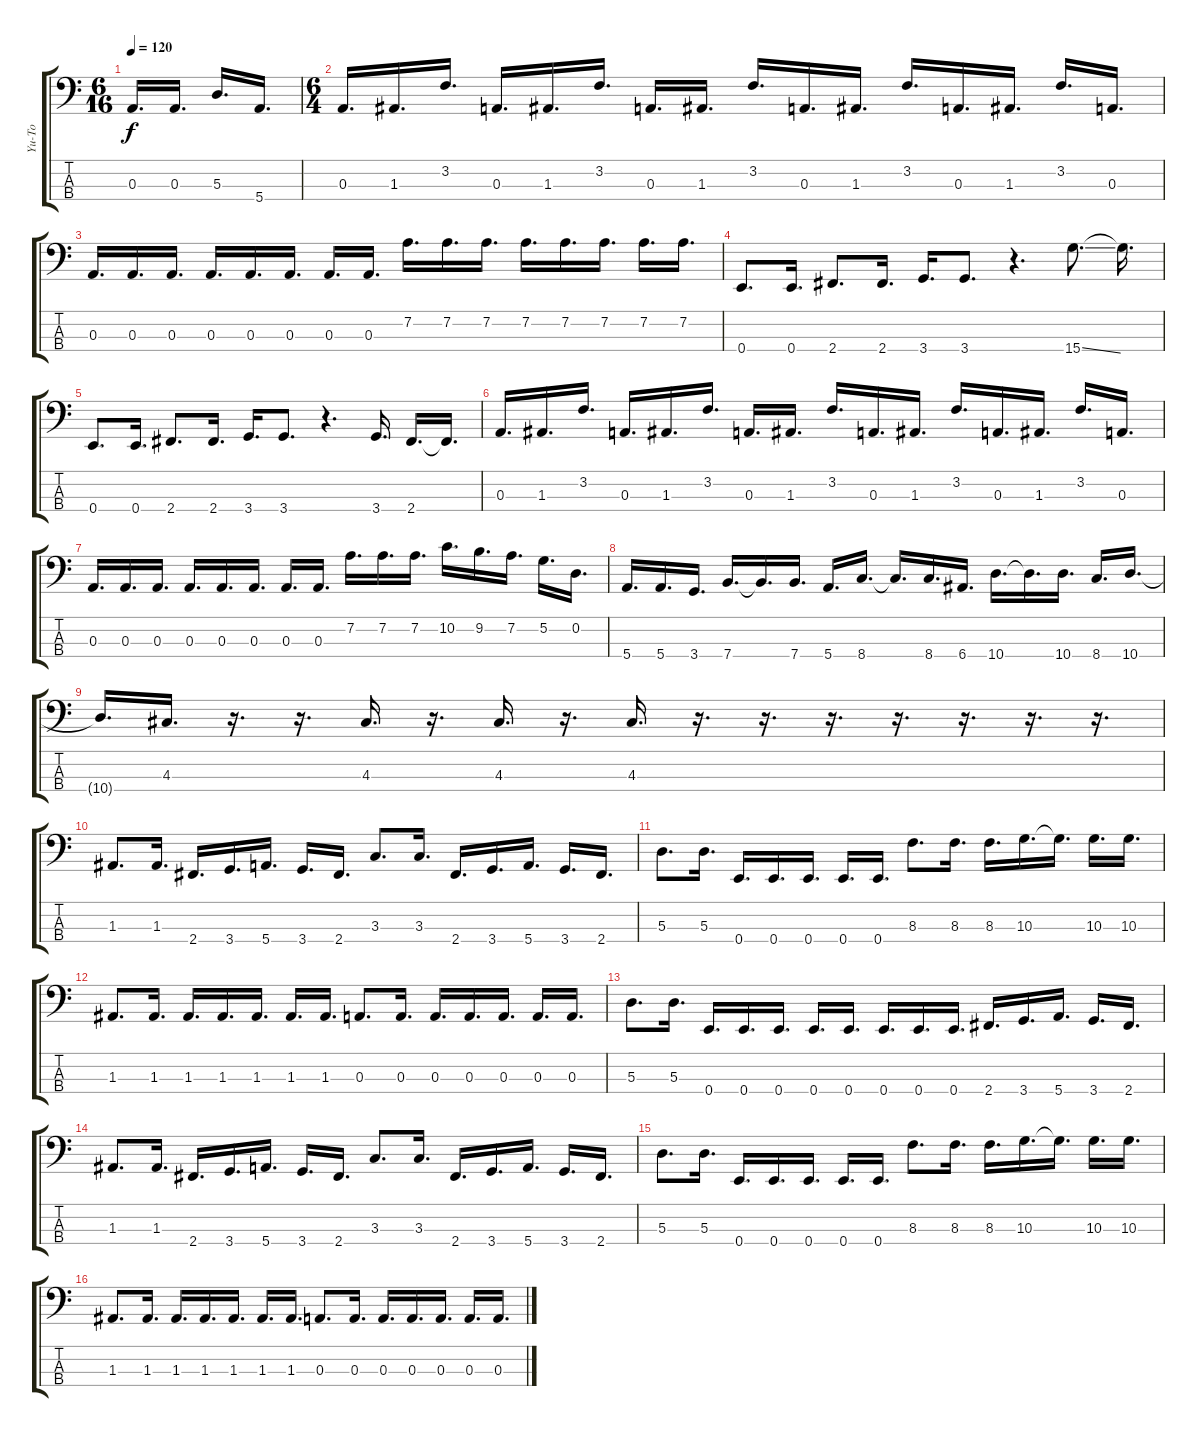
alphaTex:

\track ("Yu-To" "Yu-To") {solo instrument electricbassfinger}
\staff {score tabs}
\tuning (G2 D2 A1 E1) {hide}
\ts (6 16)
\tempo 120
\clef f4
\ks c
0.3.16{d dy f} 0.3.16{d} 5.3.16{d} 5.4.16{d} |
\ts (6 4)
0.3.16{d} 1.3.16{d} 3.2.16{d} 0.3.16{d} 1.3.16{d} 3.2.16{d} 0.3.16{d} 1.3.16{d} 3.2.16{d} 0.3.16{d} 1.3.16{d} 3.2.16{d} 0.3.16{d} 1.3.16{d} 3.2.16{d} 0.3.16{d} |
0.3.16{d} 0.3.16{d} 0.3.16{d} 0.3.16{d} 0.3.16{d} 0.3.16{d} 0.3.16{d} 0.3.16{d} 7.2.16{d} 7.2.16{d} 7.2.16{d} 7.2.16{d} 7.2.16{d} 7.2.16{d} 7.2.16{d} 7.2.16{d} |
0.4.8{d} 0.4.16{d} 2.4.8{d} 2.4.16{d} 3.4.16{d} 3.4.8{d} r.4{d} 15.4{ss}.8{d} 15.4{t}.16{d} |
0.4.8{d} 0.4.16{d} 2.4.8{d} 2.4.16{d} 3.4.16{d} 3.4.8{d} r.4{d} 3.4.16{d} 2.4.16{d} 2.4{t}.16{d} |
0.3.16{d} 1.3.16{d} 3.2.16{d} 0.3.16{d} 1.3.16{d} 3.2.16{d} 0.3.16{d} 1.3.16{d} 3.2.16{d} 0.3.16{d} 1.3.16{d} 3.2.16{d} 0.3.16{d} 1.3.16{d} 3.2.16{d} 0.3.16{d} |
0.3.16{d} 0.3.16{d} 0.3.16{d} 0.3.16{d} 0.3.16{d} 0.3.16{d} 0.3.16{d} 0.3.16{d} 7.2.16{d} 7.2.16{d} 7.2.16{d} 10.2.16{d} 9.2.16{d} 7.2.16{d} 5.2.16{d} 0.2.16{d} |
5.4.16{d} 5.4.16{d} 3.4.16{d} 7.4.16{d} 7.4{t}.16{d} 7.4.16{d} 5.4.16{d} 8.4.16{d} 8.4{t}.16{d} 8.4.16{d} 6.4.16{d} 10.4.16{d} 10.4{t}.16{d} 10.4.16{d} 8.4.16{d} 10.4.16{d} |
10.4{t}.16{d} 4.3.16{d} r.16{d} r.16{d} 4.3.16{d} r.16{d} 4.3.16{d} r.16{d} 4.3.16{d} r.16{d} r.16{d} r.16{d} r.16{d} r.16{d} r.16{d} r.16{d} |
1.3.8{d} 1.3.16{d} 2.4.16{d} 3.4.16{d} 5.4.16{d} 3.4.16{d} 2.4.16{d} 3.3.8{d} 3.3.16{d} 2.4.16{d} 3.4.16{d} 5.4.16{d} 3.4.16{d} 2.4.16{d} |
5.3.8{d} 5.3.16{d} 0.4.16{d} 0.4.16{d} 0.4.16{d} 0.4.16{d} 0.4.16{d} 8.3.8{d} 8.3.16{d} 8.3.16{d} 10.3.16{d} 10.3{t}.16{d} 10.3.16{d} 10.3.16{d} |
1.3.8{d} 1.3.16{d} 1.3.16{d} 1.3.16{d} 1.3.16{d} 1.3.16{d} 1.3.16{d} 0.3.8{d} 0.3.16{d} 0.3.16{d} 0.3.16{d} 0.3.16{d} 0.3.16{d} 0.3.16{d} |
5.3.8{d} 5.3.16{d} 0.4.16{d} 0.4.16{d} 0.4.16{d} 0.4.16{d} 0.4.16{d} 0.4.16{d} 0.4.16{d} 0.4.16{d} 2.4.16{d} 3.4.16{d} 5.4.16{d} 3.4.16{d} 2.4.16{d} |
1.3.8{d} 1.3.16{d} 2.4.16{d} 3.4.16{d} 5.4.16{d} 3.4.16{d} 2.4.16{d} 3.3.8{d} 3.3.16{d} 2.4.16{d} 3.4.16{d} 5.4.16{d} 3.4.16{d} 2.4.16{d} |
5.3.8{d} 5.3.16{d} 0.4.16{d} 0.4.16{d} 0.4.16{d} 0.4.16{d} 0.4.16{d} 8.3.8{d} 8.3.16{d} 8.3.16{d} 10.3.16{d} 10.3{t}.16{d} 10.3.16{d} 10.3.16{d} |
1.3.8{d} 1.3.16{d} 1.3.16{d} 1.3.16{d} 1.3.16{d} 1.3.16{d} 1.3.16{d} 0.3.8{d} 0.3.16{d} 0.3.16{d} 0.3.16{d} 0.3.16{d} 0.3.16{d} 0.3.16{d}
